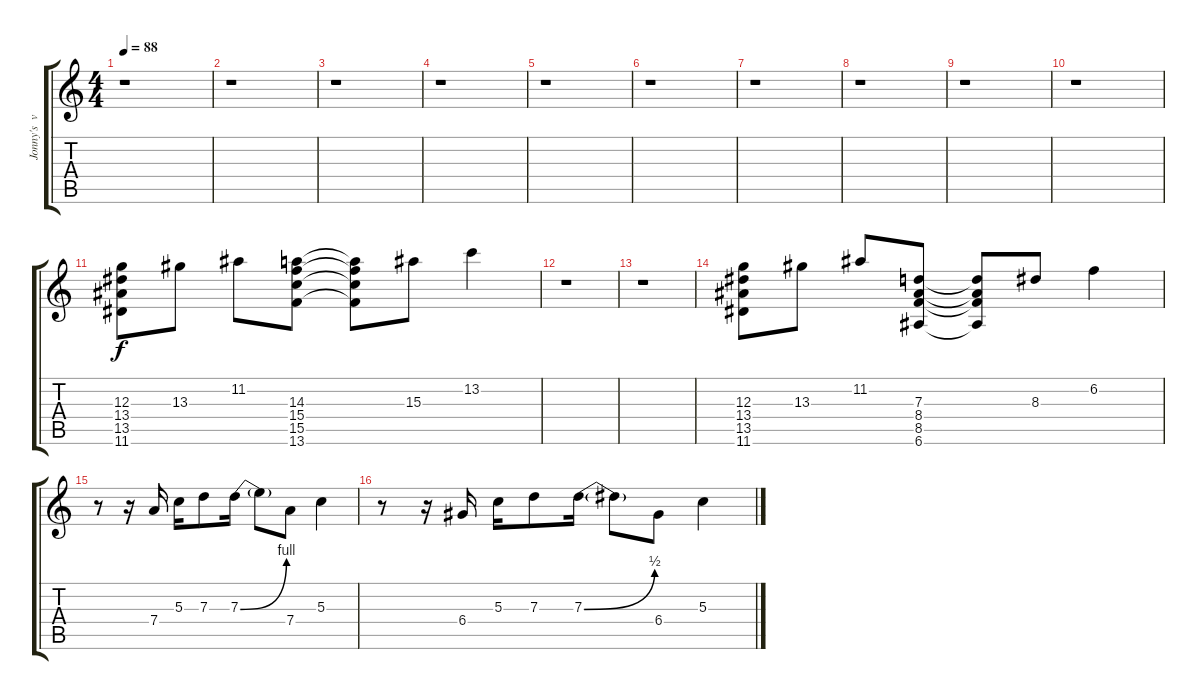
\track ("Jonny's  versos" "Jonny's  v") {instrument electricguitarjazz}
\staff {score tabs}
\tuning (E4 B3 G3 D3 A2 E2) {hide}
\ts (4 4)
\tempo 88
\clef g2
\ks c
r.1{dy f} |
r.1 |
r.1 |
r.1 |
r.1 |
r.1 |
r.1 |
r.1 |
r.1 |
r.1 |
(12.3 13.4 13.5 11.6).8 13.3.8 11.2.8 (14.3 15.4 15.5 13.6).8 (14.3{t} 15.4{t} 15.5{t} 13.6{t}).8 15.3.8 13.2.4 |
r.1 |
r.1 |
(12.3 13.4 13.5 11.6).8 13.3.8 11.2.8 (7.3 8.4 8.5 6.6).8 (7.3{t} 8.4{t} 8.5{t} 6.6{t}).8 8.3.8 6.2.4 |
r.8 r.16 7.4.16 5.3.16 7.3.8 7.3{be (bend 0 0 60 4)}.16 7.3{t}.8 7.4.8 5.3.4 |
r.8 r.16 6.4.16 5.3.16 7.3.8 7.3{be (bend 0 0 60 2)}.16 7.3{t}.8 6.4.8 5.3.4
